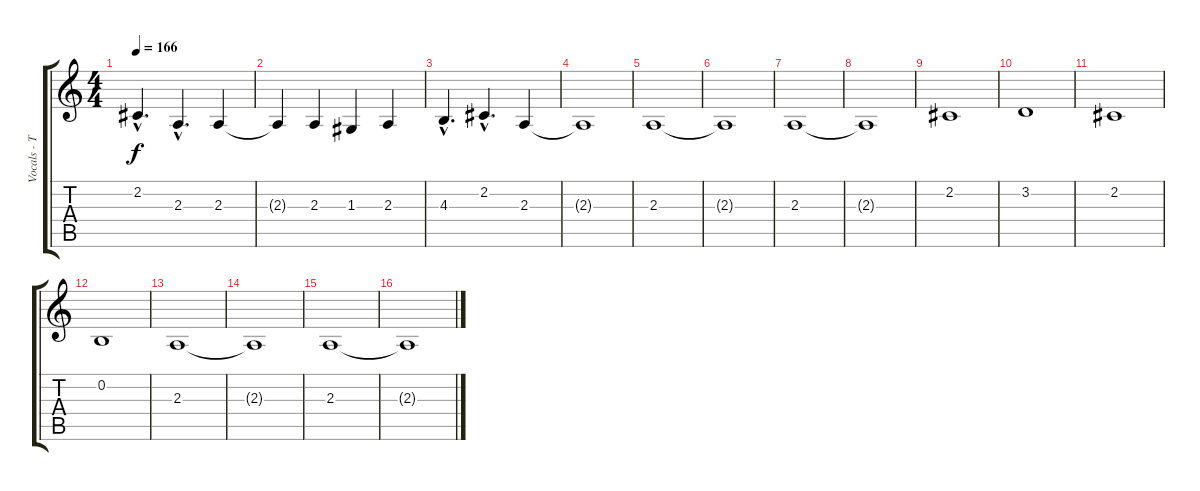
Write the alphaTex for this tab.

\track ("Vocals - Tom DeLonge" "Vocals - T") {instrument lead5charang}
\staff {score tabs}
\tuning (E4 B3 G3 D3 A2 E2) {hide}
\ts (4 4)
\tempo 166
\clef g2
\ks c
2.2{hac}.4{d dy f} 2.3{hac}.4{d} 2.3.4 |
2.3{t}.4 2.3.4 1.3.4 2.3.4 |
4.3{hac}.4{d} 2.2{hac}.4{d} 2.3.4 |
2.3{t}.1 |
2.3.1 |
2.3{t}.1 |
2.3.1 |
2.3{t}.1 |
2.2.1 |
3.2.1 |
2.2.1 |
0.2.1 |
2.3.1 |
2.3{t}.1 |
2.3.1 |
2.3{t}.1
